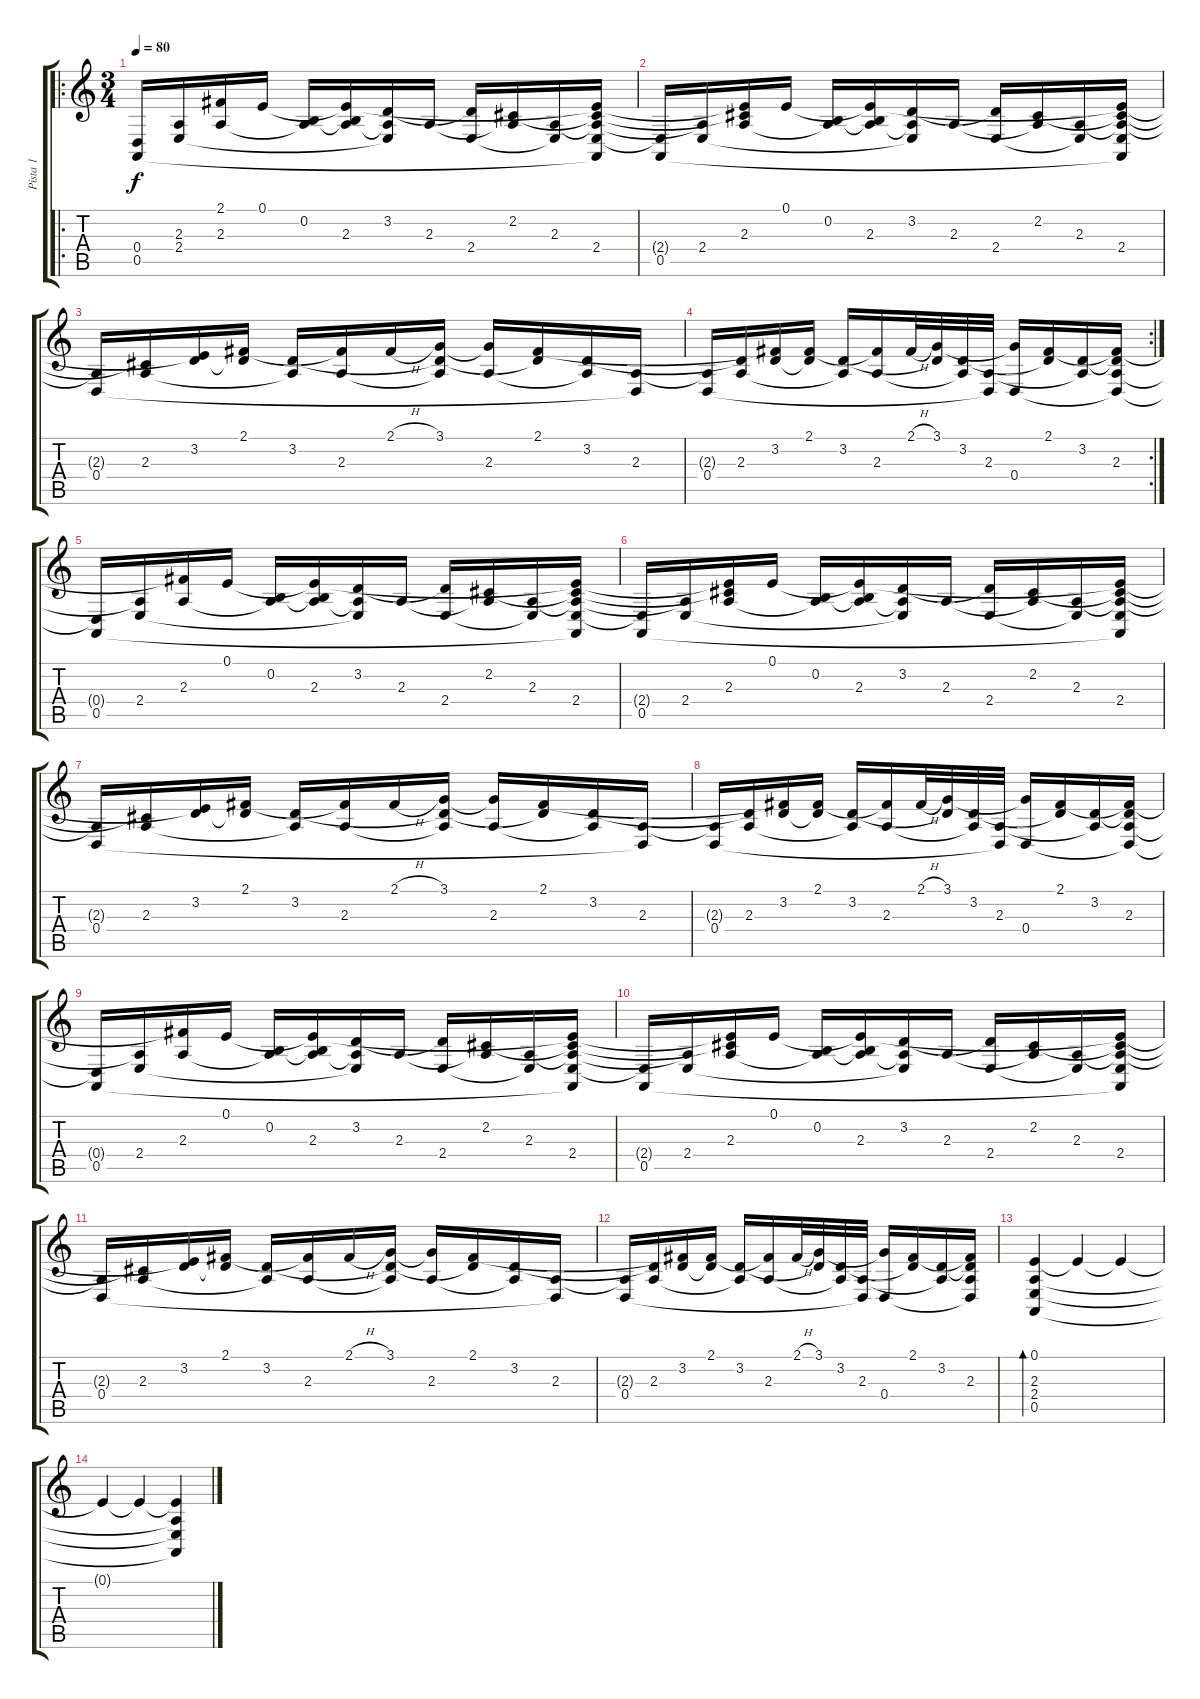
\track ("Pista 1" "Pista 1") {instrument electricgrandpiano}
\staff {score tabs}
\tuning (E4 B3 G3 D3 A2 E2) {hide}
\ro
\ts (3 4)
\tempo 80
\clef g2
\ks c
(0.4{t} 0.5).16{dy f} (2.3{t} 2.4).16 (2.1{t} 2.3).16 0.1.16 (0.2 2.3{t}).16 (0.1{t} 0.2{t} 2.3).16 (3.2 2.3{t} 2.4{t}).16 2.3.16 (3.2{t} 2.4).16 (2.2 2.3{t}).16 (2.3 2.4{t}).16 (0.1{t} 2.2{t} 2.3{t} 2.4 0.5{t}).16 |
(2.4{t} 0.5).16 (2.3{t} 2.4).16 (0.1{t} 2.2{t} 2.3).16 0.1.16 (0.2 2.3{t}).16 (0.1{t} 0.2{t} 2.3).16 (3.2 2.3{t} 2.4{t}).16 2.3.16 (3.2{t} 2.4).16 (2.2 2.3{t}).16 (2.3 2.4{t}).16 (0.1{t} 2.2{t} 2.3{t} 2.4 0.5{t}).16 |
(2.3{t} 0.4).16 (2.2{t} 2.3).16 (0.1{t} 3.2).16 (2.1 3.2{t}).16 (3.2 2.3{t}).16 (2.1{t} 2.3).16 2.1{h}.16 (3.1 3.2{t} 2.3{t}).16 (3.1{t} 2.3).16 (2.1 3.2{t}).16 (3.2 2.3{t}).16 (2.3 0.4{t}).16 |
\rc 2
(2.3{t} 0.4).16 (3.2{t} 2.3).16 (2.1{t} 3.2).16 (2.1 3.2{t}).16 (3.2 2.3{t}).16 (2.1{t} 2.3).16 2.1{h}.32 (3.1 3.2{t}).32 (3.2 2.3{t}).32 (2.3 0.4{t}).32 (3.1{t} 0.4).16 (2.1 3.2{t}).16 (3.2 2.3{t}).16 (2.1{t} 3.2{t} 2.3 0.4{t}).16 |
(0.4{t} 0.5).16 (2.3{t} 2.4).16 (2.1{t} 2.3).16 0.1.16 (0.2 2.3{t}).16 (0.1{t} 0.2{t} 2.3).16 (3.2 2.3{t} 2.4{t}).16 2.3.16 (3.2{t} 2.4).16 (2.2 2.3{t}).16 (2.3 2.4{t}).16 (0.1{t} 2.2{t} 2.3{t} 2.4 0.5{t}).16 |
(2.4{t} 0.5).16 (2.3{t} 2.4).16 (0.1{t} 2.2{t} 2.3).16 0.1.16 (0.2 2.3{t}).16 (0.1{t} 0.2{t} 2.3).16 (3.2 2.3{t} 2.4{t}).16 2.3.16 (3.2{t} 2.4).16 (2.2 2.3{t}).16 (2.3 2.4{t}).16 (0.1{t} 2.2{t} 2.3{t} 2.4 0.5{t}).16 |
(2.3{t} 0.4).16 (2.2{t} 2.3).16 (0.1{t} 3.2).16 (2.1 3.2{t}).16 (3.2 2.3{t}).16 (2.1{t} 2.3).16 2.1{h}.16 (3.1 3.2{t} 2.3{t}).16 (3.1{t} 2.3).16 (2.1 3.2{t}).16 (3.2 2.3{t}).16 (2.3 0.4{t}).16 |
(2.3{t} 0.4).16 (3.2{t} 2.3).16 (2.1{t} 3.2).16 (2.1 3.2{t}).16 (3.2 2.3{t}).16 (2.1{t} 2.3).16 2.1{h}.32 (3.1 3.2{t}).32 (3.2 2.3{t}).32 (2.3 0.4{t}).32 (3.1{t} 0.4).16 (2.1 3.2{t}).16 (3.2 2.3{t}).16 (2.1{t} 3.2{t} 2.3 0.4{t}).16 |
(0.4{t} 0.5).16 (2.3{t} 2.4).16 (2.1{t} 2.3).16 0.1.16 (0.2 2.3{t}).16 (0.1{t} 0.2{t} 2.3).16 (3.2 2.3{t} 2.4{t}).16 2.3.16 (3.2{t} 2.4).16 (2.2 2.3{t}).16 (2.3 2.4{t}).16 (0.1{t} 2.2{t} 2.3{t} 2.4 0.5{t}).16 |
(2.4{t} 0.5).16 (2.3{t} 2.4).16 (0.1{t} 2.2{t} 2.3).16 0.1.16 (0.2 2.3{t}).16 (0.1{t} 0.2{t} 2.3).16 (3.2 2.3{t} 2.4{t}).16 2.3.16 (3.2{t} 2.4).16 (2.2 2.3{t}).16 (2.3 2.4{t}).16 (0.1{t} 2.2{t} 2.3{t} 2.4 0.5{t}).16 |
(2.3{t} 0.4).16 (2.2{t} 2.3).16 (0.1{t} 3.2).16 (2.1 3.2{t}).16 (3.2 2.3{t}).16 (2.1{t} 2.3).16 2.1{h}.16 (3.1 3.2{t} 2.3{t}).16 (3.1{t} 2.3).16 (2.1 3.2{t}).16 (3.2 2.3{t}).16 (2.3 0.4{t}).16 |
(2.3{t} 0.4).16 (3.2{t} 2.3).16 (2.1{t} 3.2).16 (2.1 3.2{t}).16 (3.2 2.3{t}).16 (2.1{t} 2.3).16 2.1{h}.32 (3.1 3.2{t}).32 (3.2 2.3{t}).32 (2.3 0.4{t}).32 (3.1{t} 0.4).16 (2.1 3.2{t}).16 (3.2 2.3{t}).16 (2.1{t} 3.2{t} 2.3 0.4{t}).16 |
(0.1 2.3 2.4 0.5).4{bd 240} 0.1{t}.4 0.1{t}.4 |
0.1{t}.4 0.1{t}.4 (0.1{t} 2.3{t} 2.4{t} 0.5{t}).4
